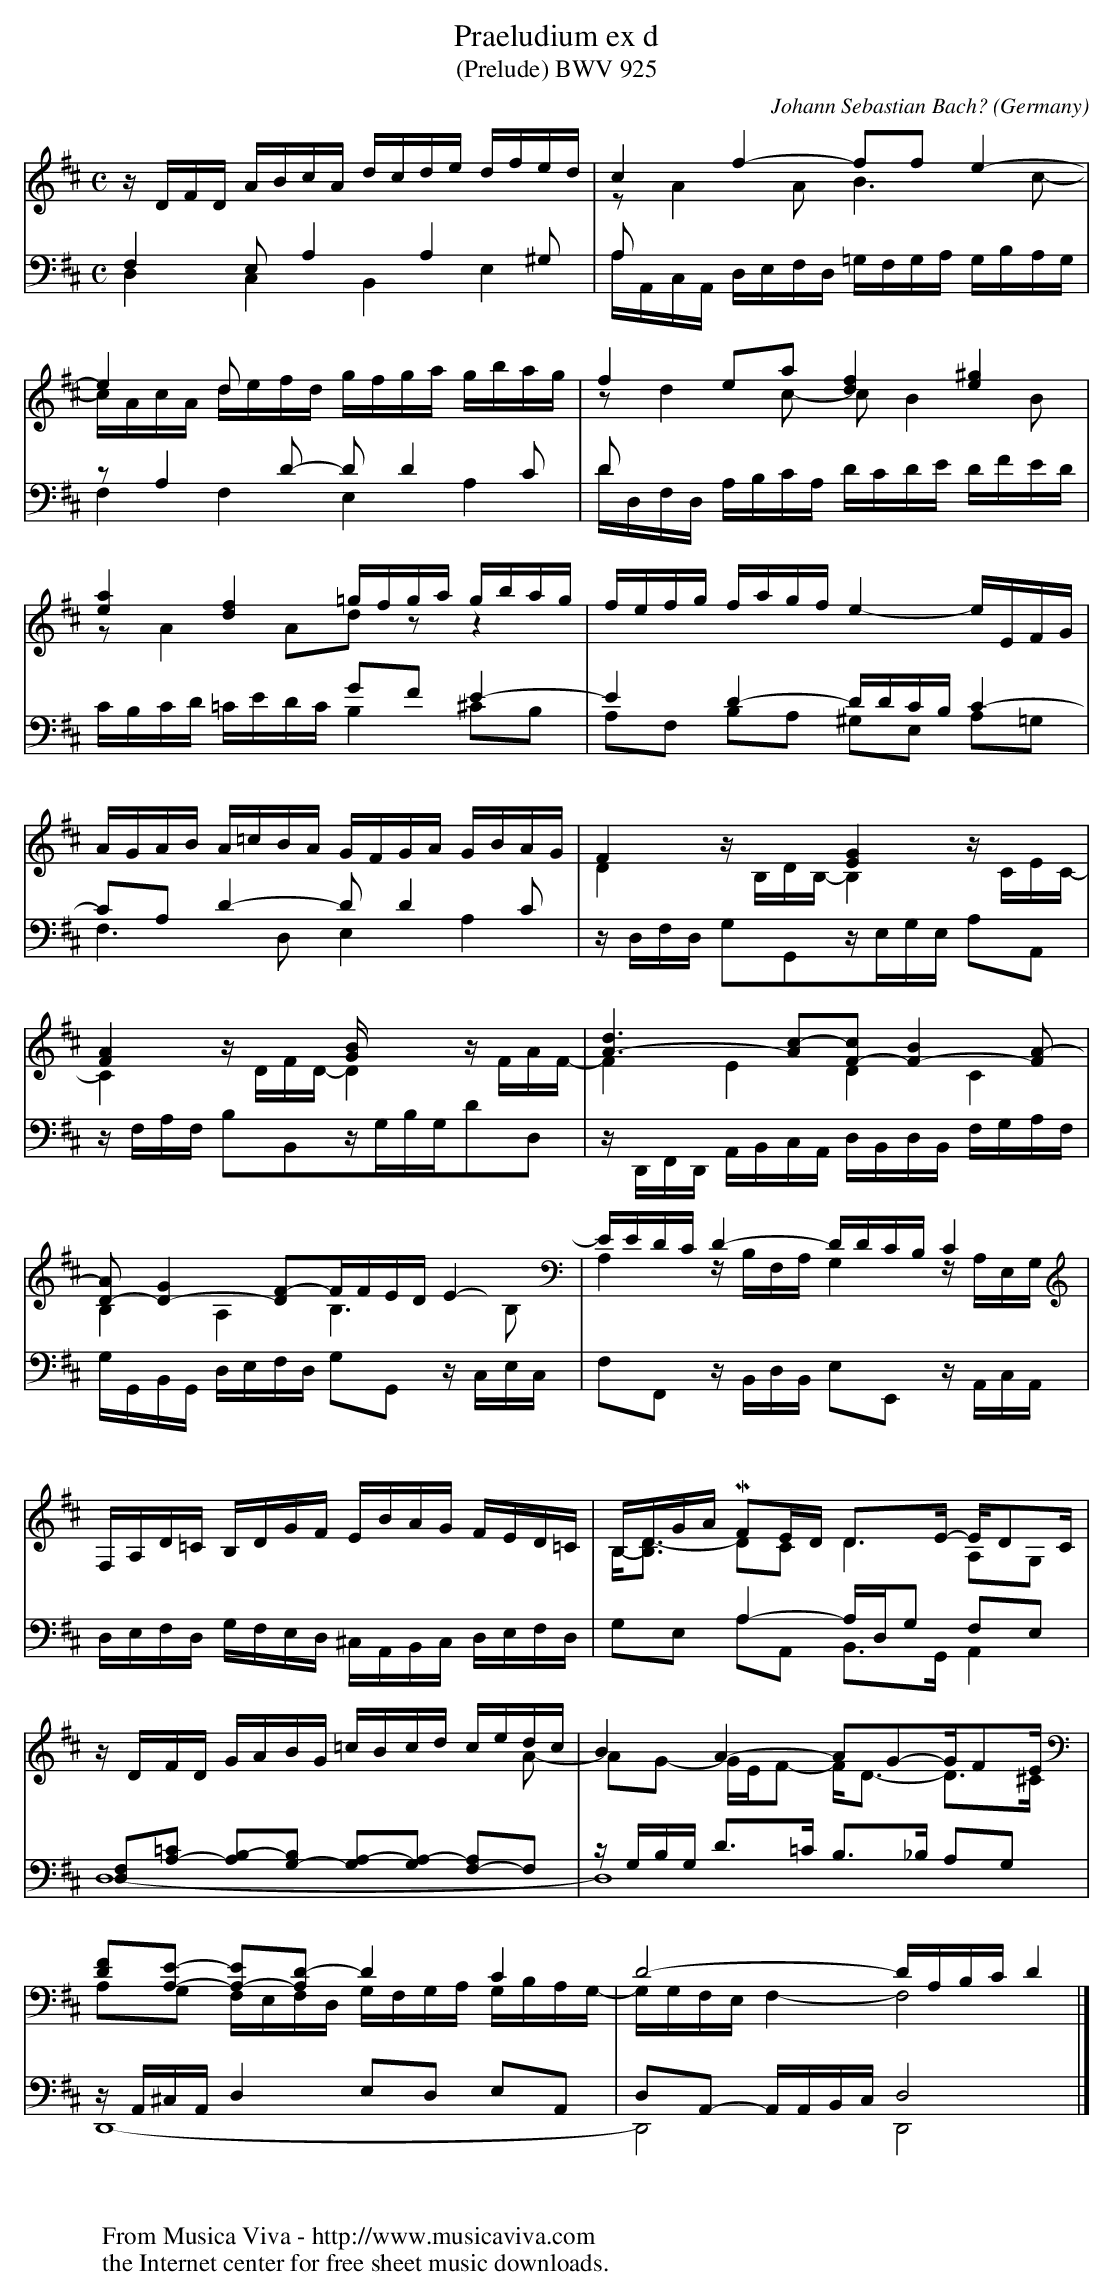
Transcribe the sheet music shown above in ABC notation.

X:1
T:Praeludium ex d
T:(Prelude) BWV 925
C:Johann Sebastian Bach?
O:Germany
V:1 Program 1 6 up %Harpsichord
V:2 Program 1 6 merge down %Harpsichord
V:3 Program 1 6 bass up %Harpsichord
V:4 Program 1 6 bass merge down %Harpsichord
M:C
L:1/16
K:D
V:1
zDFD ABcA dcde dfed|c4f4-f2f2e4-|
V:2
x16|z2A4A2B6c2-|
V:3
F,4E,2A,4A,4^G,2|A,2x8x4 x2|
V:4
D,4C,4B,,4E,4|A,A,,C,A,, D,E,F,D, =G,F,G,A, G,B,A,G,|
V:1
e4d2 x8 x2|f4e2a2[d4f4][e4^g4]|
V:2
cAcA defd gfga gbag|z2d4c2- c2B4B2|
V:3
z2A,4D2- D2D4C2|D2 x8x4 x2|
V:4
F,4F,4E,4A,4|DD,F,D, A,B,CA, DCDE DFED|
V:1
[e4a4][d4f4]=gfga gbag|fefg fagf e4-eEFG|
V:2
z2A4A2d2 z2z4 |x16|
V:3
x8G2F2E4-|E4D4-DDCB,C4-|
V:4
CB,CD =CEDC B,4^C2B,2|A,2F,2 B,2A,2 ^G,2E,2 A,2=G,2|
V:1
AGAB A=cBA GFGA GBAG|F4x4[E4G4]x4|
V:2
x16|D4 zB,DB,-B,4zCEC-|
V:3
C2A,2D4-D2D4C2|x16|
V:4
F,6D,2E,4A,4|zD,F,D, G,2G,,2zE,G,E, A,2A,,2|
V:1
[F4A4]x4[G4B]x4 |[d6A6-][A2c2-][F2-c2][F4-B4][F2A2-]|
V:2
C4zDFD-D4zFAF-|F4E4D4C4|
V:3
x16|x16|
V:4
zF,A,F, B,2B,,2zG,B,G,D2D,2|\
zD,,F,,D,, A,,B,,C,A,, D,B,,D,B,, F,G,A,F,|
V:1
[A2D2-][D4-G4][D2F2-]FFEDE4-|EEDCD4-DDCB,C4|
V:2
B,4A,4B,6B,2|A,4zB,F,A,G,4zA,E,G,|
V:3
x16|x16|
V:4
G,G,,B,,G,, D,E,F,D, G,2G,,2 zC,E,C,|F,2F,,2 zB,,D,B,, E,2E,,2 zA,,C,A,,|
V:1
F,A,D=C B,DGF EBAG FED=C|B,DGA MF2ED D3E- ED2C|
V:2
x16|B,-[B,3D3-] D2C2D4A,2G,2|
V:3
x16|x4A,4-A,D,G,2 F,2E,2|
V:4
D,E,F,D, G,F,E,D, ^C,A,,B,,C, D,E,F,D,|G,2E,2 A,2A,,2 B,,3G,, A,,4|
V:1
zDFD GABG =cBcd cedc|B4A4-A2G2-GF2E|
V:2
x8x4 x2A2-|A2G2- GEF2- FD3- D3^C|
V:3
[D,2F,2][A,2-=C2] [A,2B,2-][G,2-B,2] [G,2A,2-][G,2A,2-] [F,2-A,2][F,2]|\
zG,B,G, D3=C B,3_B, A,2G,2|
V:4
D,16-|D,16|
V:1
[D2F2][A,2-E2-] [A,2-E2][A,2D2-]D4C4|D8-DA,B,CD4|]
V:2
A,2G,2 F,E,F,D, G,F,G,A, G,B,A,G,-|G,G,F,E, F,4-F,8|]
V:3
zA,,^C,A,,D,4E,2D,2 E,2A,,2|D,2A,,2- A,,A,,B,,C, D,8|]
V:4
D,,16-|D,,8D,,8|]
W:
W:
W:  From Musica Viva - http://www.musicaviva.com
W:  the Internet center for free sheet music downloads.
